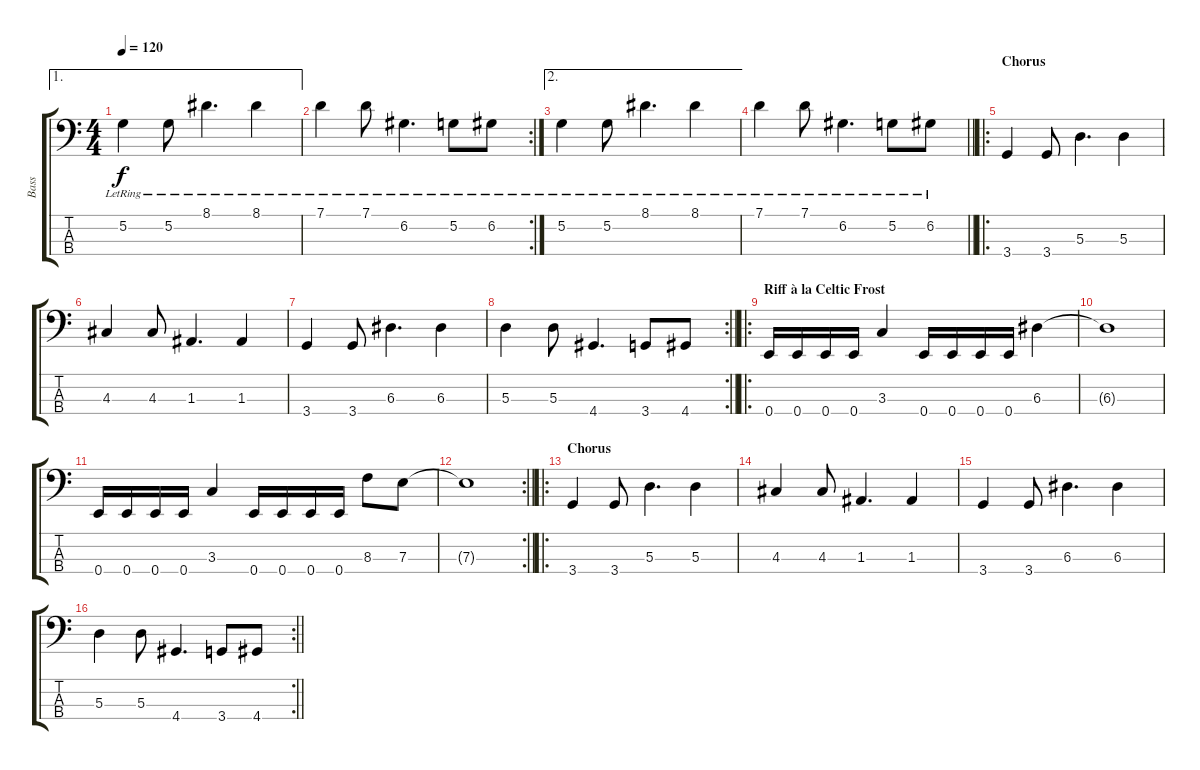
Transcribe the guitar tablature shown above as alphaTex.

\track ("Bass" "Bass") {instrument electricbassfinger}
\staff {score tabs}
\tuning (G2 D2 A1 E1) {hide}
\ae 1
\ts (4 4)
\tempo 120
\clef f4
\ks c
5.2{lr}.4{dy f} 5.2{lr}.8 8.1{lr}.4{d} 8.1{lr}.4 |
\rc 2
7.1{lr}.4 7.1{lr}.8 6.2{lr}.4{d} 5.2{lr}.8 6.2{lr}.8 |
\ae 2
5.2{lr}.4 5.2{lr}.8 8.1{lr}.4{d} 8.1{lr}.4 |
\barLineRight lightlight
7.1{lr}.4 7.1{lr}.8 6.2{lr}.4{d} 5.2{lr}.8 6.2{lr}.8 |
\ro
\section ("" "Chorus")
3.4.4 3.4.8 5.3.4{d} 5.3.4 |
4.3.4 4.3.8 1.3.4{d} 1.3.4 |
3.4.4 3.4.8 6.3.4{d} 6.3.4 |
\rc 2
\barLineRight lightlight
5.3.4 5.3.8 4.4.4{d} 3.4.8 4.4.8 |
\ro
\section ("" "Riff à la Celtic Frost")
0.4.16 0.4.16 0.4.16 0.4.16 3.3.4 0.4.16 0.4.16 0.4.16 0.4.16 6.3.4 |
6.3{t}.1 |
0.4.16 0.4.16 0.4.16 0.4.16 3.3.4 0.4.16 0.4.16 0.4.16 0.4.16 8.3.8 7.3.8 |
\rc 2
\barLineRight lightlight
7.3{t}.1 |
\ro
\section ("" "Chorus")
3.4.4 3.4.8 5.3.4{d} 5.3.4 |
4.3.4 4.3.8 1.3.4{d} 1.3.4 |
3.4.4 3.4.8 6.3.4{d} 6.3.4 |
\rc 2
\barLineRight lightlight
5.3.4 5.3.8 4.4.4{d} 3.4.8 4.4.8
